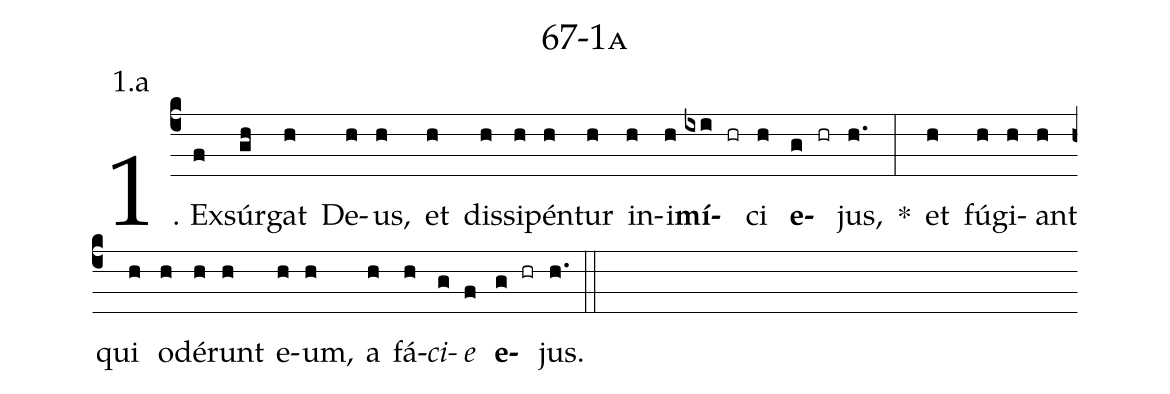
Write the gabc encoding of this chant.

name: 67-1a;
annotation: 1.a;
%%
(c4)1. Ex(f)súr(gh)gat(h) De(h)us,(h) et(h) dis(h)si(h)pén(h)tur(h) in(h)i(h)<b>mí</b>(ixi hr)ci(h) <b>e</b>(g hr)jus,(h.) *(:) et(h) fú(h)gi(h)ant(h) qui(h) o(h)dé(h)runt(h) e(h)um,(h) a(h) fá(h)<i>ci</i>(g)<i>e</i>(f) <b>e</b>(g hr)jus.(h.) (::)
